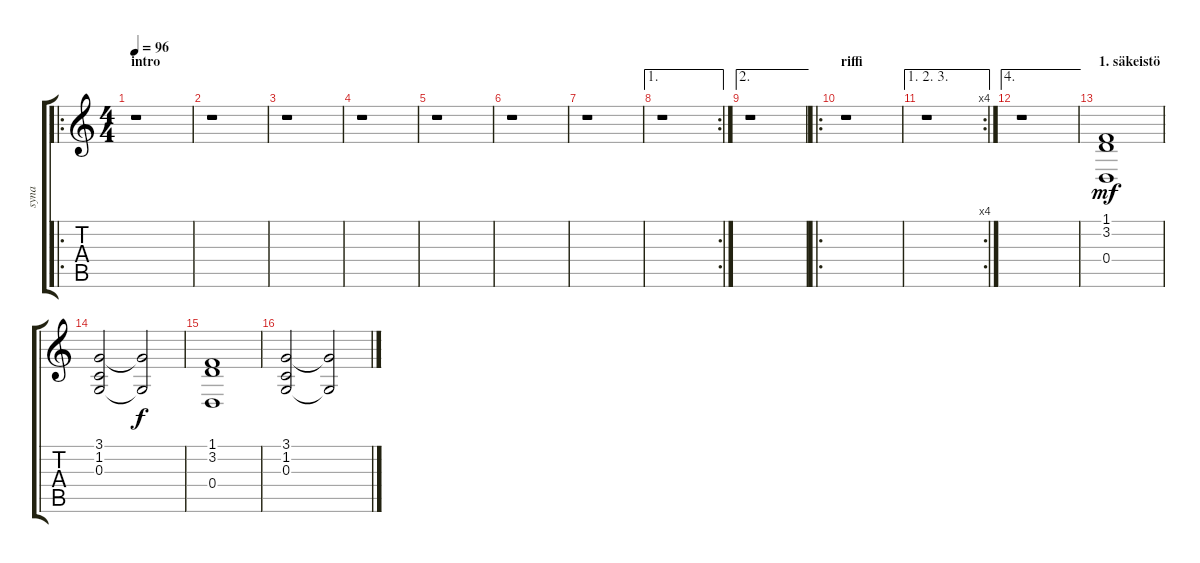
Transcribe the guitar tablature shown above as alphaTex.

\track ("syna" "syna") {instrument pad4choir}
\staff {score tabs}
\tuning (E4 B3 G3 D3 A2 D2) {hide}
\ro
\ts (4 4)
\section ("" "intro")
\tempo 96
\clef g2
\ks c
r.1{dy mf instrument pad4choir} |
r.1 |
r.1 |
r.1 |
r.1 |
r.1 |
r.1 |
\ae 1
\rc 2
r.1 |
\ae 2
r.1 |
\ro
\section ("" "riffi")
r.1 |
\ae (1 2 3)
\rc 4
r.1 |
\ae 4
r.1 |
\section ("" "1. säkeistö")
(1.1 3.2 0.4).1 |
(3.1 1.2 0.3).2 (3.1{t} 0.3{t}).2{dy f} |
(1.1 3.2 0.4).1 |
(3.1 1.2 0.3).2 (3.1{t} 0.3{t}).2
